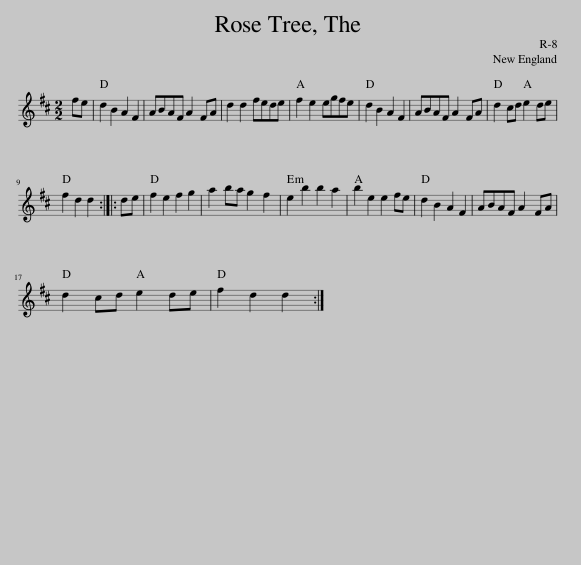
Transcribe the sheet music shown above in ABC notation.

X:1
L:1/8
M:2/2
I:linebreak $
K:D
V:1 treble
V:1
 fe | d2 B2 A2 F2 | ABAF A2 FA | d2 d2 fede | f2 e2 egfe | %5
 d2 B2 A2 F2 | ABAF A2 FA | d2 cd e2 de |$ f2 d2 d2 :: de | %10
 f2 e2 f2 g2 | a2 ba g2 f2 | e2 b2 b2 a2 | b2 e2 e2 fe | d2 B2 A2 F2 | %15
 ABAF A2 FA |$ d2 cd e2 de | f2 d2 d2 :| %18
